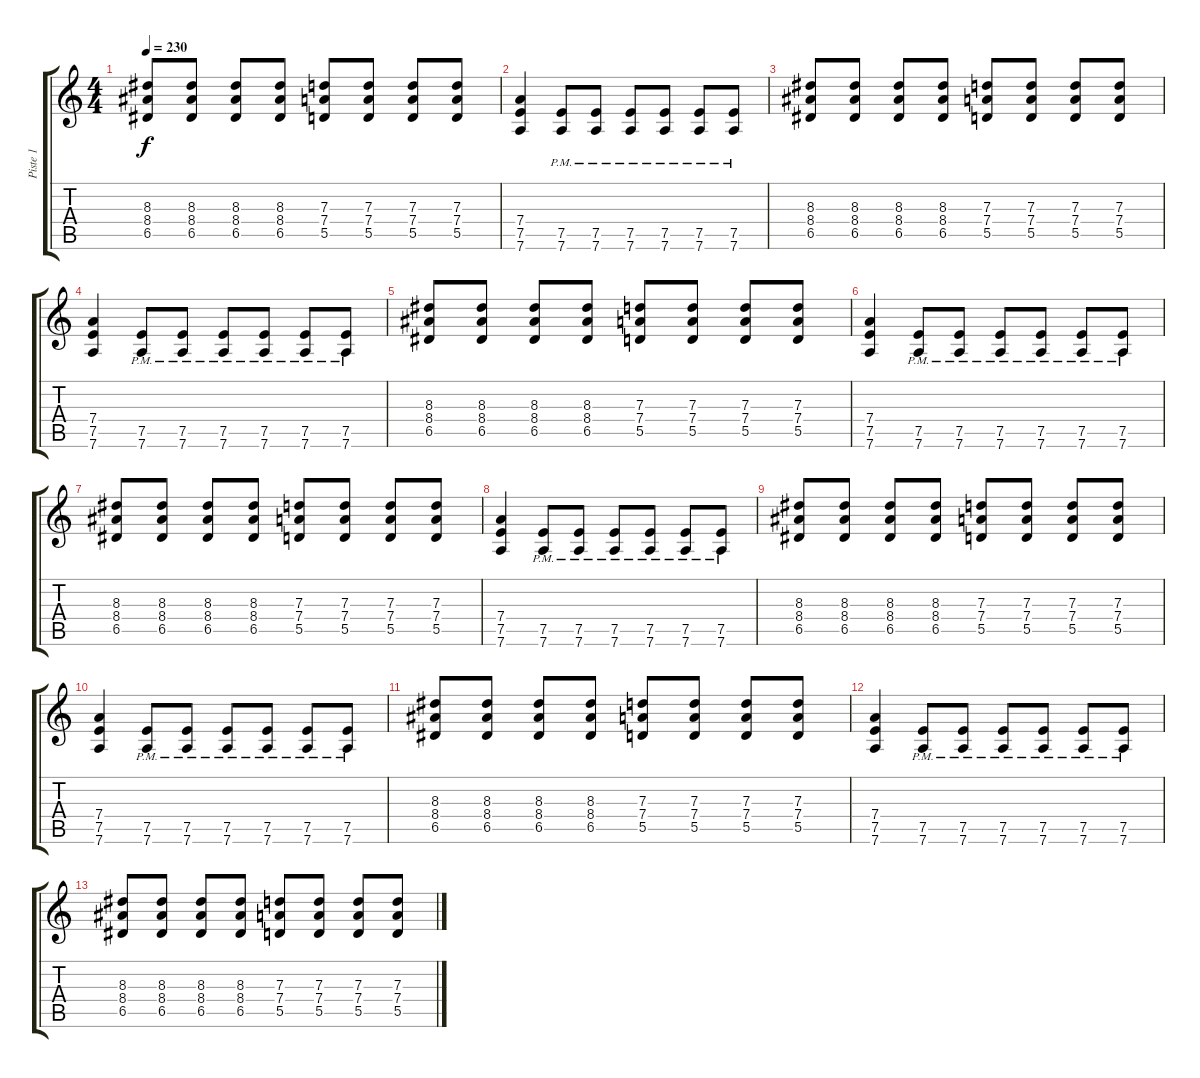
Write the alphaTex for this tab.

\track ("Piste 1" "Piste 1") {instrument distortionguitar}
\staff {score tabs}
\tuning (E4 B3 G3 D3 A2 D2) {hide}
\ts (4 4)
\tempo 230
\clef g2
\ks c
(8.3 8.4 6.5).8{dy f} (8.3 8.4 6.5).8 (8.3 8.4 6.5).8 (8.3 8.4 6.5).8 (7.3 7.4 5.5).8 (7.3 7.4 5.5).8 (7.3 7.4 5.5).8 (7.3 7.4 5.5).8 |
(7.4 7.5 7.6).4 (7.5{pm} 7.6{pm}).8 (7.5{pm} 7.6{pm}).8 (7.5{pm} 7.6{pm}).8 (7.5{pm} 7.6{pm}).8 (7.5{pm} 7.6{pm}).8 (7.5{pm} 7.6{pm}).8 |
(8.3 8.4 6.5).8 (8.3 8.4 6.5).8 (8.3 8.4 6.5).8 (8.3 8.4 6.5).8 (7.3 7.4 5.5).8 (7.3 7.4 5.5).8 (7.3 7.4 5.5).8 (7.3 7.4 5.5).8 |
(7.4 7.5 7.6).4 (7.5{pm} 7.6{pm}).8 (7.5{pm} 7.6{pm}).8 (7.5{pm} 7.6{pm}).8 (7.5{pm} 7.6{pm}).8 (7.5{pm} 7.6{pm}).8 (7.5{pm} 7.6{pm}).8 |
(8.3 8.4 6.5).8 (8.3 8.4 6.5).8 (8.3 8.4 6.5).8 (8.3 8.4 6.5).8 (7.3 7.4 5.5).8 (7.3 7.4 5.5).8 (7.3 7.4 5.5).8 (7.3 7.4 5.5).8 |
(7.4 7.5 7.6).4 (7.5{pm} 7.6{pm}).8 (7.5{pm} 7.6{pm}).8 (7.5{pm} 7.6{pm}).8 (7.5{pm} 7.6{pm}).8 (7.5{pm} 7.6{pm}).8 (7.5{pm} 7.6{pm}).8 |
(8.3 8.4 6.5).8 (8.3 8.4 6.5).8 (8.3 8.4 6.5).8 (8.3 8.4 6.5).8 (7.3 7.4 5.5).8 (7.3 7.4 5.5).8 (7.3 7.4 5.5).8 (7.3 7.4 5.5).8 |
(7.4 7.5 7.6).4 (7.5{pm} 7.6{pm}).8 (7.5{pm} 7.6{pm}).8 (7.5{pm} 7.6{pm}).8 (7.5{pm} 7.6{pm}).8 (7.5{pm} 7.6{pm}).8 (7.5{pm} 7.6{pm}).8 |
(8.3 8.4 6.5).8 (8.3 8.4 6.5).8 (8.3 8.4 6.5).8 (8.3 8.4 6.5).8 (7.3 7.4 5.5).8 (7.3 7.4 5.5).8 (7.3 7.4 5.5).8 (7.3 7.4 5.5).8 |
(7.4 7.5 7.6).4 (7.5{pm} 7.6{pm}).8 (7.5{pm} 7.6{pm}).8 (7.5{pm} 7.6{pm}).8 (7.5{pm} 7.6{pm}).8 (7.5{pm} 7.6{pm}).8 (7.5{pm} 7.6{pm}).8 |
(8.3 8.4 6.5).8 (8.3 8.4 6.5).8 (8.3 8.4 6.5).8 (8.3 8.4 6.5).8 (7.3 7.4 5.5).8 (7.3 7.4 5.5).8 (7.3 7.4 5.5).8 (7.3 7.4 5.5).8 |
(7.4 7.5 7.6).4 (7.5{pm} 7.6{pm}).8 (7.5{pm} 7.6{pm}).8 (7.5{pm} 7.6{pm}).8 (7.5{pm} 7.6{pm}).8 (7.5{pm} 7.6{pm}).8 (7.5{pm} 7.6{pm}).8 |
(8.3 8.4 6.5).8 (8.3 8.4 6.5).8 (8.3 8.4 6.5).8 (8.3 8.4 6.5).8 (7.3 7.4 5.5).8 (7.3 7.4 5.5).8 (7.3 7.4 5.5).8 (7.3 7.4 5.5).8
